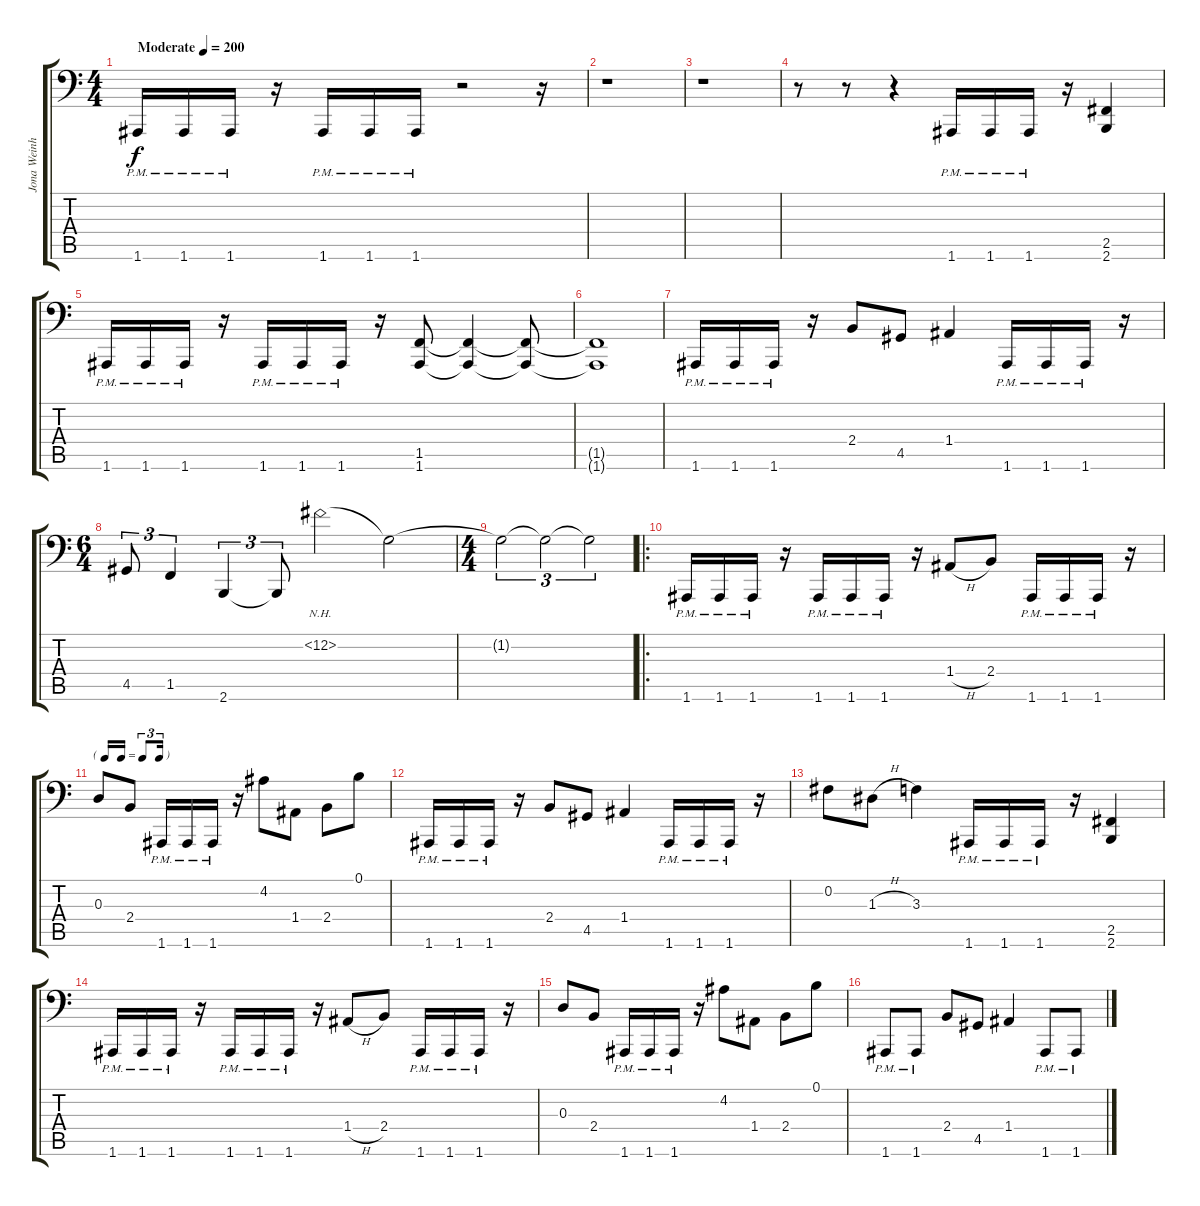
\track ("Jona Weinhofen " "Jona Weinh") {instrument overdrivenguitar}
\staff {score tabs}
\tuning (B2 Gb2 D2 A1 E1 A0) {hide}
\ts (4 4)
\tempo (200 "Moderate")
\clef f4
\ks c
1.6{pm}.16{dy f instrument overdrivenguitar} 1.6{pm}.16 1.6{pm}.16 r.16 1.6{pm}.16 1.6{pm}.16 1.6{pm}.16 r.2 r.16 |
r.1 |
r.1 |
r.8 r.8 r.4 1.6{pm}.16 1.6{pm}.16 1.6{pm}.16 r.16 (2.5 2.6).4 |
1.6{pm}.16 1.6{pm}.16 1.6{pm}.16 r.16 1.6{pm}.16 1.6{pm}.16 1.6{pm}.16 r.16 (1.5 1.6).8 (1.5{t} 1.6{t}).4 (1.5{t} 1.6{t}).8 |
(1.5{t} 1.6{t}).1 |
1.6{pm}.16 1.6{pm}.16 1.6{pm}.16 r.16 2.4.8 4.5.8 1.4.4 1.6{pm}.16 1.6{pm}.16 1.6{pm}.16 r.16 |
\ts (6 4)
4.5.8{tu (3 2)} 1.5.4{tu (3 2)} 2.6.4{tu (3 2)} 2.6{t}.8{tu (3 2)} 1.2{nh}.2 1.2{t}.2 |
\ts (4 4)
1.2{t}.2{tu (3 2)} 1.2{t}.2{tu (3 2)} 1.2{t}.2{tu (3 2)} |
\ro
1.6{pm}.16 1.6{pm}.16 1.6{pm}.16 r.16 1.6{pm}.16 1.6{pm}.16 1.6{pm}.16 r.16 1.4{h}.8 2.4.8 1.6{pm}.16 1.6{pm}.16 1.6{pm}.16 r.16 |
\tf triplet16th
0.3.8 2.4.8 1.6{pm}.16 1.6{pm}.16 1.6{pm}.16 r.16 4.2.8 1.4.8 2.4.8 0.1.8 |
1.6{pm}.16 1.6{pm}.16 1.6{pm}.16 r.16 2.4.8 4.5.8 1.4.4 1.6{pm}.16 1.6{pm}.16 1.6{pm}.16 r.16 |
0.2.8 1.3{h}.8 3.3.4 1.6{pm}.16 1.6{pm}.16 1.6{pm}.16 r.16 (2.5 2.6).4 |
1.6{pm}.16 1.6{pm}.16 1.6{pm}.16 r.16 1.6{pm}.16 1.6{pm}.16 1.6{pm}.16 r.16 1.4{h}.8 2.4.8 1.6{pm}.16 1.6{pm}.16 1.6{pm}.16 r.16 |
0.3.8 2.4.8 1.6{pm}.16 1.6{pm}.16 1.6{pm}.16 r.16 4.2.8 1.4.8 2.4.8 0.1.8 |
1.6{pm}.8 1.6{pm}.8 2.4.8 4.5.8 1.4.4 1.6{pm}.8 1.6{pm}.8
